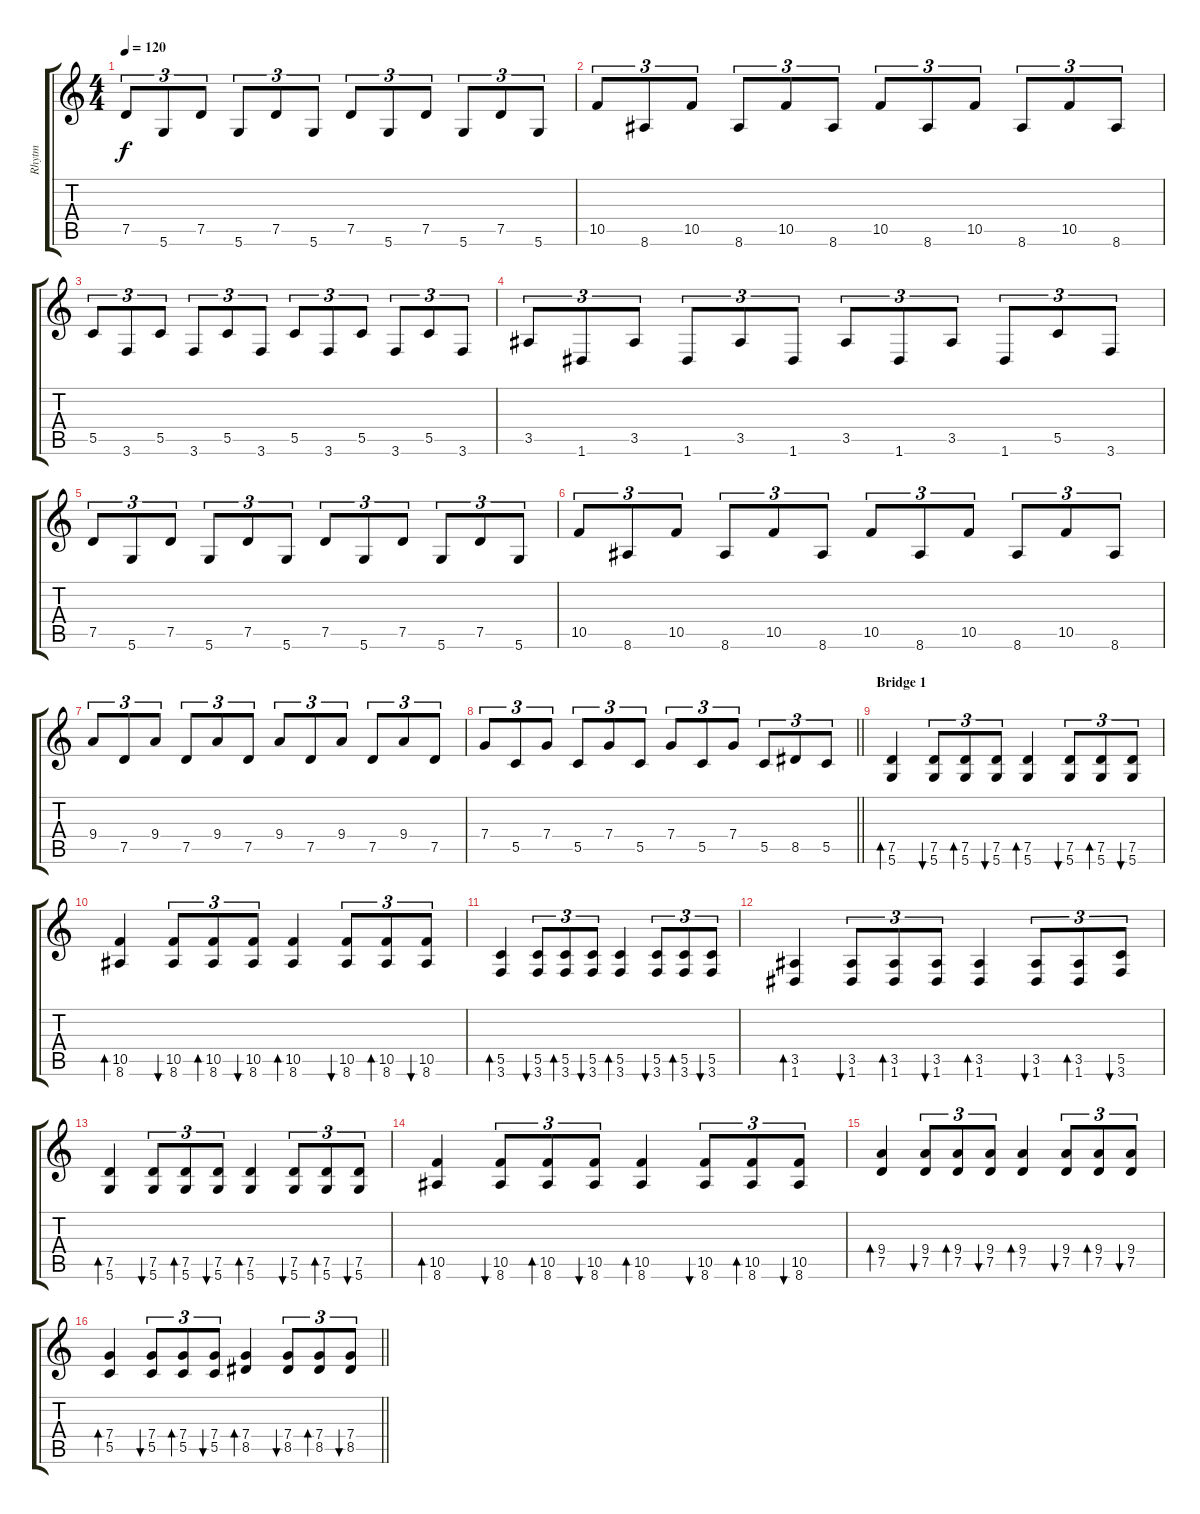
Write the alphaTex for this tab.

\track ("Rhytm" "Rhytm") {instrument acousticguitarsteel}
\staff {score tabs}
\tuning (D4 A3 F3 C3 G2 D2) {hide}
\ts (4 4)
\tempo 120
\clef g2
\ks c
7.5.8{tu (3 2) dy f} 5.6.8{tu (3 2)} 7.5.8{tu (3 2)} 5.6.8{tu (3 2)} 7.5.8{tu (3 2)} 5.6.8{tu (3 2)} 7.5.8{tu (3 2)} 5.6.8{tu (3 2)} 7.5.8{tu (3 2)} 5.6.8{tu (3 2)} 7.5.8{tu (3 2)} 5.6.8{tu (3 2)} |
10.5.8{tu (3 2)} 8.6.8{tu (3 2)} 10.5.8{tu (3 2)} 8.6.8{tu (3 2)} 10.5.8{tu (3 2)} 8.6.8{tu (3 2)} 10.5.8{tu (3 2)} 8.6.8{tu (3 2)} 10.5.8{tu (3 2)} 8.6.8{tu (3 2)} 10.5.8{tu (3 2)} 8.6.8{tu (3 2)} |
5.5.8{tu (3 2)} 3.6.8{tu (3 2)} 5.5.8{tu (3 2)} 3.6.8{tu (3 2)} 5.5.8{tu (3 2)} 3.6.8{tu (3 2)} 5.5.8{tu (3 2)} 3.6.8{tu (3 2)} 5.5.8{tu (3 2)} 3.6.8{tu (3 2)} 5.5.8{tu (3 2)} 3.6.8{tu (3 2)} |
3.5.8{tu (3 2)} 1.6.8{tu (3 2)} 3.5.8{tu (3 2)} 1.6.8{tu (3 2)} 3.5.8{tu (3 2)} 1.6.8{tu (3 2)} 3.5.8{tu (3 2)} 1.6.8{tu (3 2)} 3.5.8{tu (3 2)} 1.6.8{tu (3 2)} 5.5.8{tu (3 2)} 3.6.8{tu (3 2)} |
7.5.8{tu (3 2)} 5.6.8{tu (3 2)} 7.5.8{tu (3 2)} 5.6.8{tu (3 2)} 7.5.8{tu (3 2)} 5.6.8{tu (3 2)} 7.5.8{tu (3 2)} 5.6.8{tu (3 2)} 7.5.8{tu (3 2)} 5.6.8{tu (3 2)} 7.5.8{tu (3 2)} 5.6.8{tu (3 2)} |
10.5.8{tu (3 2)} 8.6.8{tu (3 2)} 10.5.8{tu (3 2)} 8.6.8{tu (3 2)} 10.5.8{tu (3 2)} 8.6.8{tu (3 2)} 10.5.8{tu (3 2)} 8.6.8{tu (3 2)} 10.5.8{tu (3 2)} 8.6.8{tu (3 2)} 10.5.8{tu (3 2)} 8.6.8{tu (3 2)} |
9.4.8{tu (3 2)} 7.5.8{tu (3 2)} 9.4.8{tu (3 2)} 7.5.8{tu (3 2)} 9.4.8{tu (3 2)} 7.5.8{tu (3 2)} 9.4.8{tu (3 2)} 7.5.8{tu (3 2)} 9.4.8{tu (3 2)} 7.5.8{tu (3 2)} 9.4.8{tu (3 2)} 7.5.8{tu (3 2)} |
\barLineRight lightlight
7.4.8{tu (3 2)} 5.5.8{tu (3 2)} 7.4.8{tu (3 2)} 5.5.8{tu (3 2)} 7.4.8{tu (3 2)} 5.5.8{tu (3 2)} 7.4.8{tu (3 2)} 5.5.8{tu (3 2)} 7.4.8{tu (3 2)} 5.5.8{tu (3 2)} 8.5.8{tu (3 2)} 5.5.8{tu (3 2)} |
\section ("" "Bridge 1")
(7.5 5.6).4{bd 60} (7.5 5.6).8{tu (3 2) bu 60} (7.5 5.6).8{tu (3 2) bd 60} (7.5 5.6).8{tu (3 2) bu 60} (7.5 5.6).4{bd 60} (7.5 5.6).8{tu (3 2) bu 60} (7.5 5.6).8{tu (3 2) bd 60} (7.5 5.6).8{tu (3 2) bu 60} |
(10.5 8.6).4{bd 60} (10.5 8.6).8{tu (3 2) bu 60} (10.5 8.6).8{tu (3 2) bd 60} (10.5 8.6).8{tu (3 2) bu 60} (10.5 8.6).4{bd 60} (10.5 8.6).8{tu (3 2) bu 60} (10.5 8.6).8{tu (3 2) bd 60} (10.5 8.6).8{tu (3 2) bu 60} |
(5.5 3.6).4{bd 60} (5.5 3.6).8{tu (3 2) bu 60} (5.5 3.6).8{tu (3 2) bd 60} (5.5 3.6).8{tu (3 2) bu 60} (5.5 3.6).4{bd 60} (5.5 3.6).8{tu (3 2) bu 60} (5.5 3.6).8{tu (3 2) bd 60} (5.5 3.6).8{tu (3 2) bu 60} |
(3.5 1.6).4{bd 60} (3.5 1.6).8{tu (3 2) bu 60} (3.5 1.6).8{tu (3 2) bd 60} (3.5 1.6).8{tu (3 2) bu 60} (3.5 1.6).4{bd 60} (3.5 1.6).8{tu (3 2) bu 60} (3.5 1.6).8{tu (3 2) bd 60} (5.5 3.6).8{tu (3 2) bu 60} |
(7.5 5.6).4{bd 60} (7.5 5.6).8{tu (3 2) bu 60} (7.5 5.6).8{tu (3 2) bd 60} (7.5 5.6).8{tu (3 2) bu 60} (7.5 5.6).4{bd 60} (7.5 5.6).8{tu (3 2) bu 60} (7.5 5.6).8{tu (3 2) bd 60} (7.5 5.6).8{tu (3 2) bu 60} |
(10.5 8.6).4{bd 60} (10.5 8.6).8{tu (3 2) bu 60} (10.5 8.6).8{tu (3 2) bd 60} (10.5 8.6).8{tu (3 2) bu 60} (10.5 8.6).4{bd 60} (10.5 8.6).8{tu (3 2) bu 60} (10.5 8.6).8{tu (3 2) bd 60} (10.5 8.6).8{tu (3 2) bu 60} |
(9.4 7.5).4{bd 60} (9.4 7.5).8{tu (3 2) bu 60} (9.4 7.5).8{tu (3 2) bd 60} (9.4 7.5).8{tu (3 2) bu 60} (9.4 7.5).4{bd 60} (9.4 7.5).8{tu (3 2) bu 60} (9.4 7.5).8{tu (3 2) bd 60} (9.4 7.5).8{tu (3 2) bu 60} |
\barLineRight lightlight
(7.4 5.5).4{bd 60} (7.4 5.5).8{tu (3 2) bu 60} (7.4 5.5).8{tu (3 2) bd 60} (7.4 5.5).8{tu (3 2) bu 60} (7.4 8.5).4{bd 60} (7.4 8.5).8{tu (3 2) bu 60} (7.4 8.5).8{tu (3 2) bd 60} (7.4 8.5).8{tu (3 2) bu 60}
